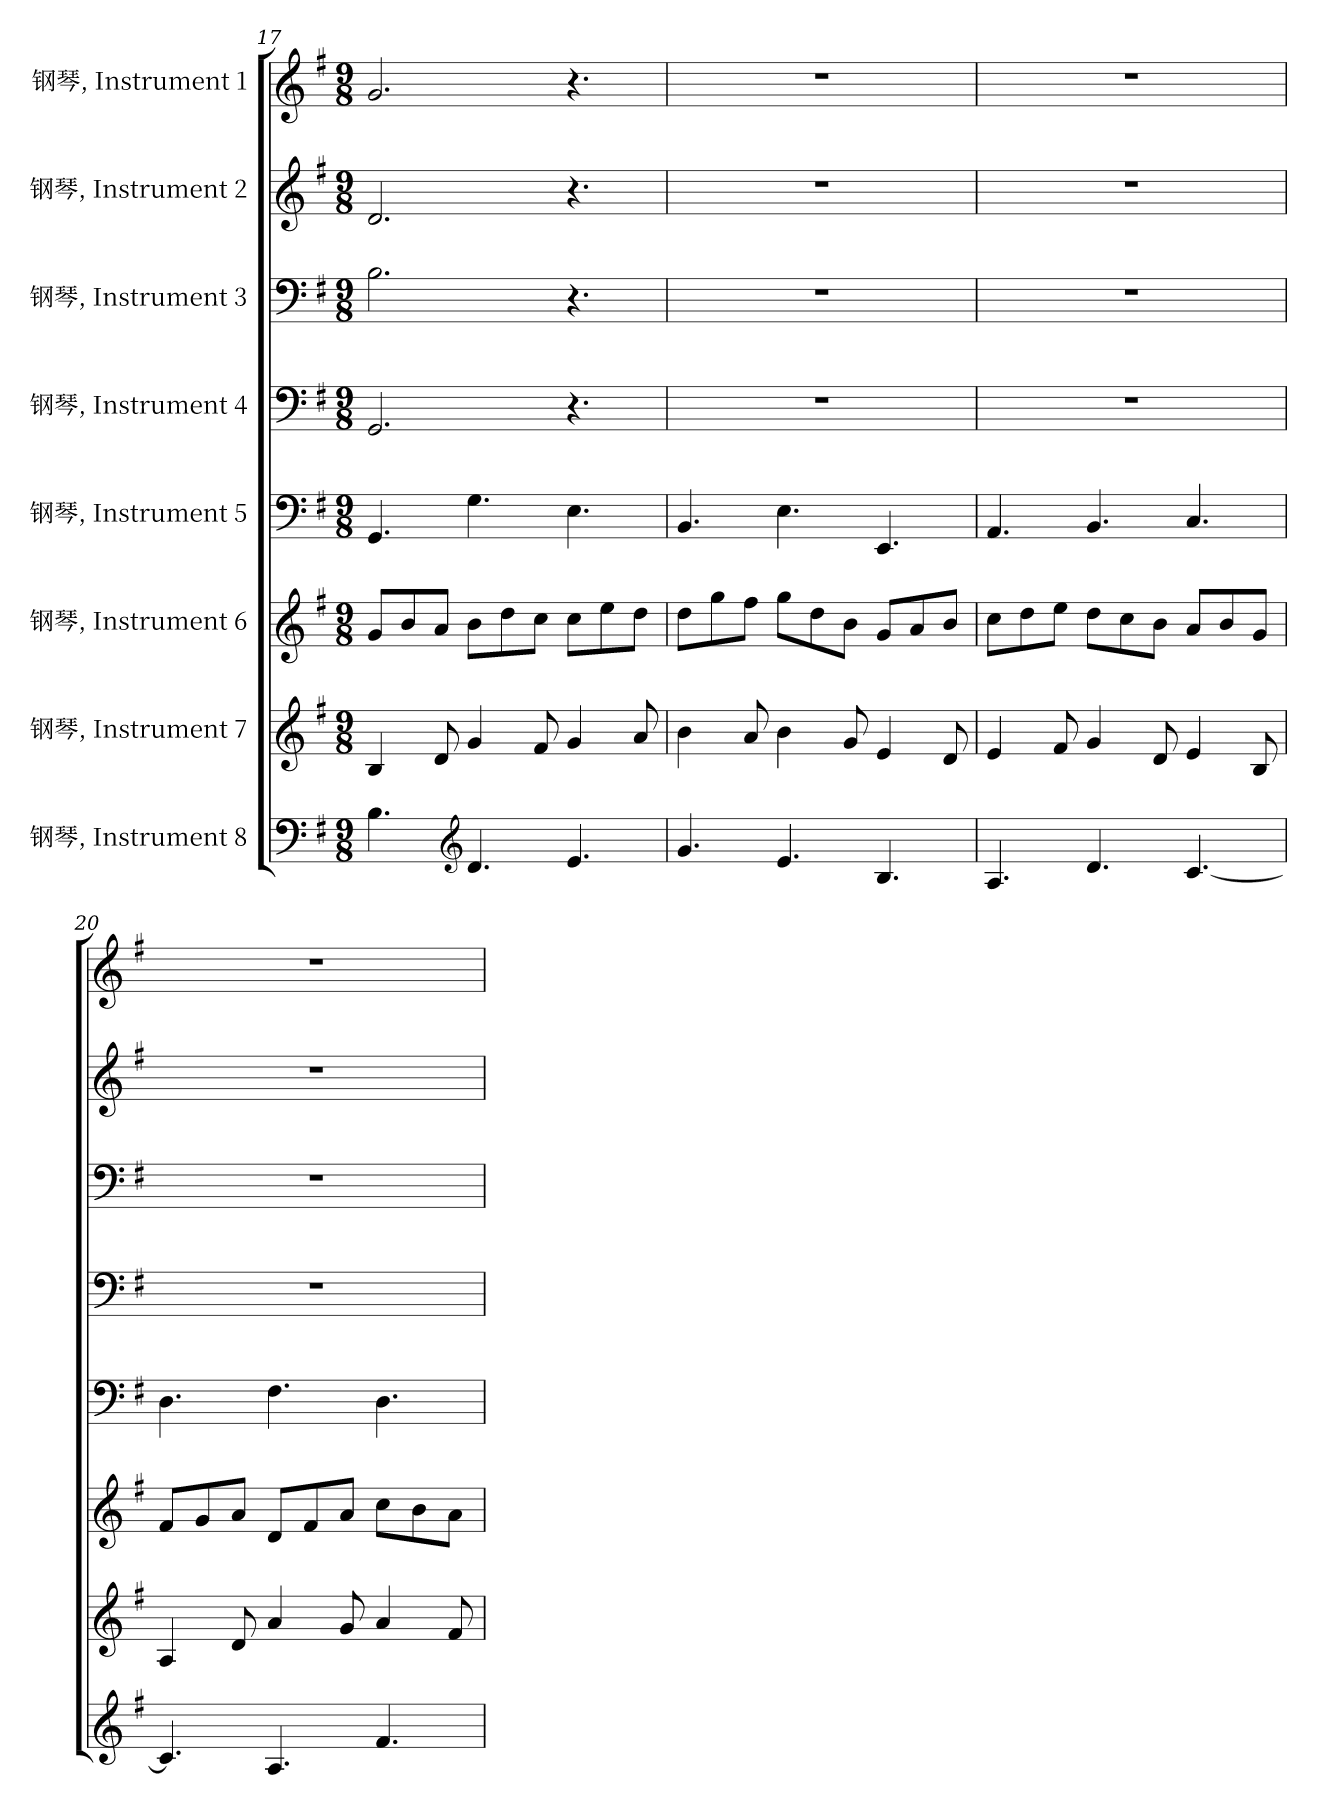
**kern	**kern	**kern	**kern	**kern	**kern	**kern	**kern
*part8	*part7	*part6	*part5	*part4	*part3	*part2	*part1
*staff8	*staff7	*staff6	*staff5	*staff4	*staff3	*staff2	*staff1
*I"钢琴, Instrument 8	*I"钢琴, Instrument 7	*I"钢琴, Instrument 6	*I"钢琴, Instrument 5	*I"钢琴, Instrument 4	*I"钢琴, Instrument 3	*I"钢琴, Instrument 2	*I"钢琴, Instrument 1
*clefF4	*clefG2	*clefG2	*clefF4	*clefF4	*clefF4	*clefG2	*clefG2
*k[f#]	*k[f#]	*k[f#]	*k[f#]	*k[f#]	*k[f#]	*k[f#]	*k[f#]
*M9/8	*M9/8	*M9/8	*M9/8	*M9/8	*M9/8	*M9/8	*M9/8
=17	=17	=17	=17	=17	=17	=17	=17
4.B\	4B/	8g/L	4.GG/	2.GG/	2.B\	2.d/	2.g/
.	.	8b/	.	.	.	.	.
.	8d/	8a/J	.	.	.	.	.
*clefG2	*	*	*	*	*	*	*
4.d/	4g/	8b\L	4.G\	.	.	.	.
.	.	8dd\	.	.	.	.	.
.	8f#/	8cc\J	.	.	.	.	.
4.e/	4g/	8cc\L	4.E\	4.r	4.r	4.r	4.r
.	.	8ee\	.	.	.	.	.
.	8a/	8dd\J	.	.	.	.	.
=18	=18	=18	=18	=18	=18	=18	=18
4.g/	4b\	8dd\L	4.BB/	8%9r	8%9r	8%9r	8%9r
.	.	8gg\	.	.	.	.	.
.	8a/	8ff#\J	.	.	.	.	.
4.e/	4b\	8gg\L	4.E\	.	.	.	.
.	.	8dd\	.	.	.	.	.
.	8g/	8b\J	.	.	.	.	.
4.B/	4e/	8g/L	4.EE/	.	.	.	.
.	.	8a/	.	.	.	.	.
.	8d/	8b/J	.	.	.	.	.
!!LO:PB:g=z
=19	=19	=19	=19	=19	=19	=19	=19
4.A/	4e/	8cc\L	4.AA/	8%9r	8%9r	8%9r	8%9r
.	.	8dd\	.	.	.	.	.
.	8f#/	8ee\J	.	.	.	.	.
4.d/	4g/	8dd\L	4.BB/	.	.	.	.
.	.	8cc\	.	.	.	.	.
.	8d/	8b\J	.	.	.	.	.
[4.c/	4e/	8a/L	4.C/	.	.	.	.
.	.	8b/	.	.	.	.	.
.	8B/	8g/J	.	.	.	.	.
=20	=20	=20	=20	=20	=20	=20	=20
4.c/]	4A/	8f#/L	4.D\	8%9r	8%9r	8%9r	8%9r
.	.	8g/	.	.	.	.	.
.	8d/	8a/J	.	.	.	.	.
4.A/	4a/	8d/L	4.F#\	.	.	.	.
.	.	8f#/	.	.	.	.	.
.	8g/	8a/J	.	.	.	.	.
4.f#/	4a/	8cc\L	4.D\	.	.	.	.
.	.	8b\	.	.	.	.	.
.	8f#/	8a\J	.	.	.	.	.
=	=	=	=	=	=	=	=
*-	*-	*-	*-	*-	*-	*-	*-
